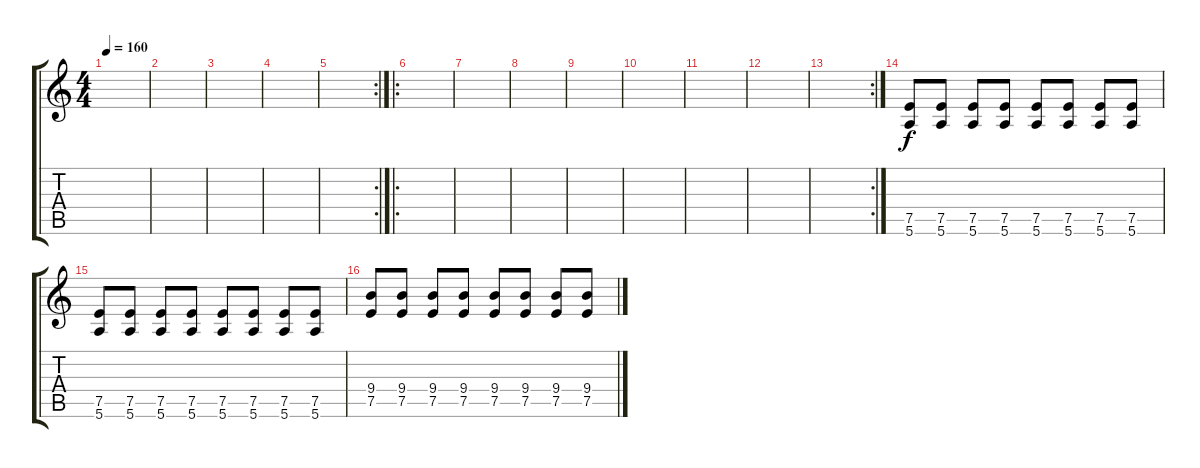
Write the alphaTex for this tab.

\track "" {instrument distortionguitar}
\staff {score tabs}
\tuning (E4 B3 G3 D3 A2 E2) {hide}
\ts (4 4)
\tempo 160
\clef g2
\ks c
|
|
|
|
\rc 2
|
\ro
|
|
|
|
|
|
|
\rc 2
|
(7.5 5.6).8 (7.5 5.6).8 (7.5 5.6).8 (7.5 5.6).8 (7.5 5.6).8 (7.5 5.6).8 (7.5 5.6).8 (7.5 5.6).8 |
(7.5 5.6).8 (7.5 5.6).8 (7.5 5.6).8 (7.5 5.6).8 (7.5 5.6).8 (7.5 5.6).8 (7.5 5.6).8 (7.5 5.6).8 |
(9.4 7.5).8 (9.4 7.5).8 (9.4 7.5).8 (9.4 7.5).8 (9.4 7.5).8 (9.4 7.5).8 (9.4 7.5).8 (9.4 7.5).8
